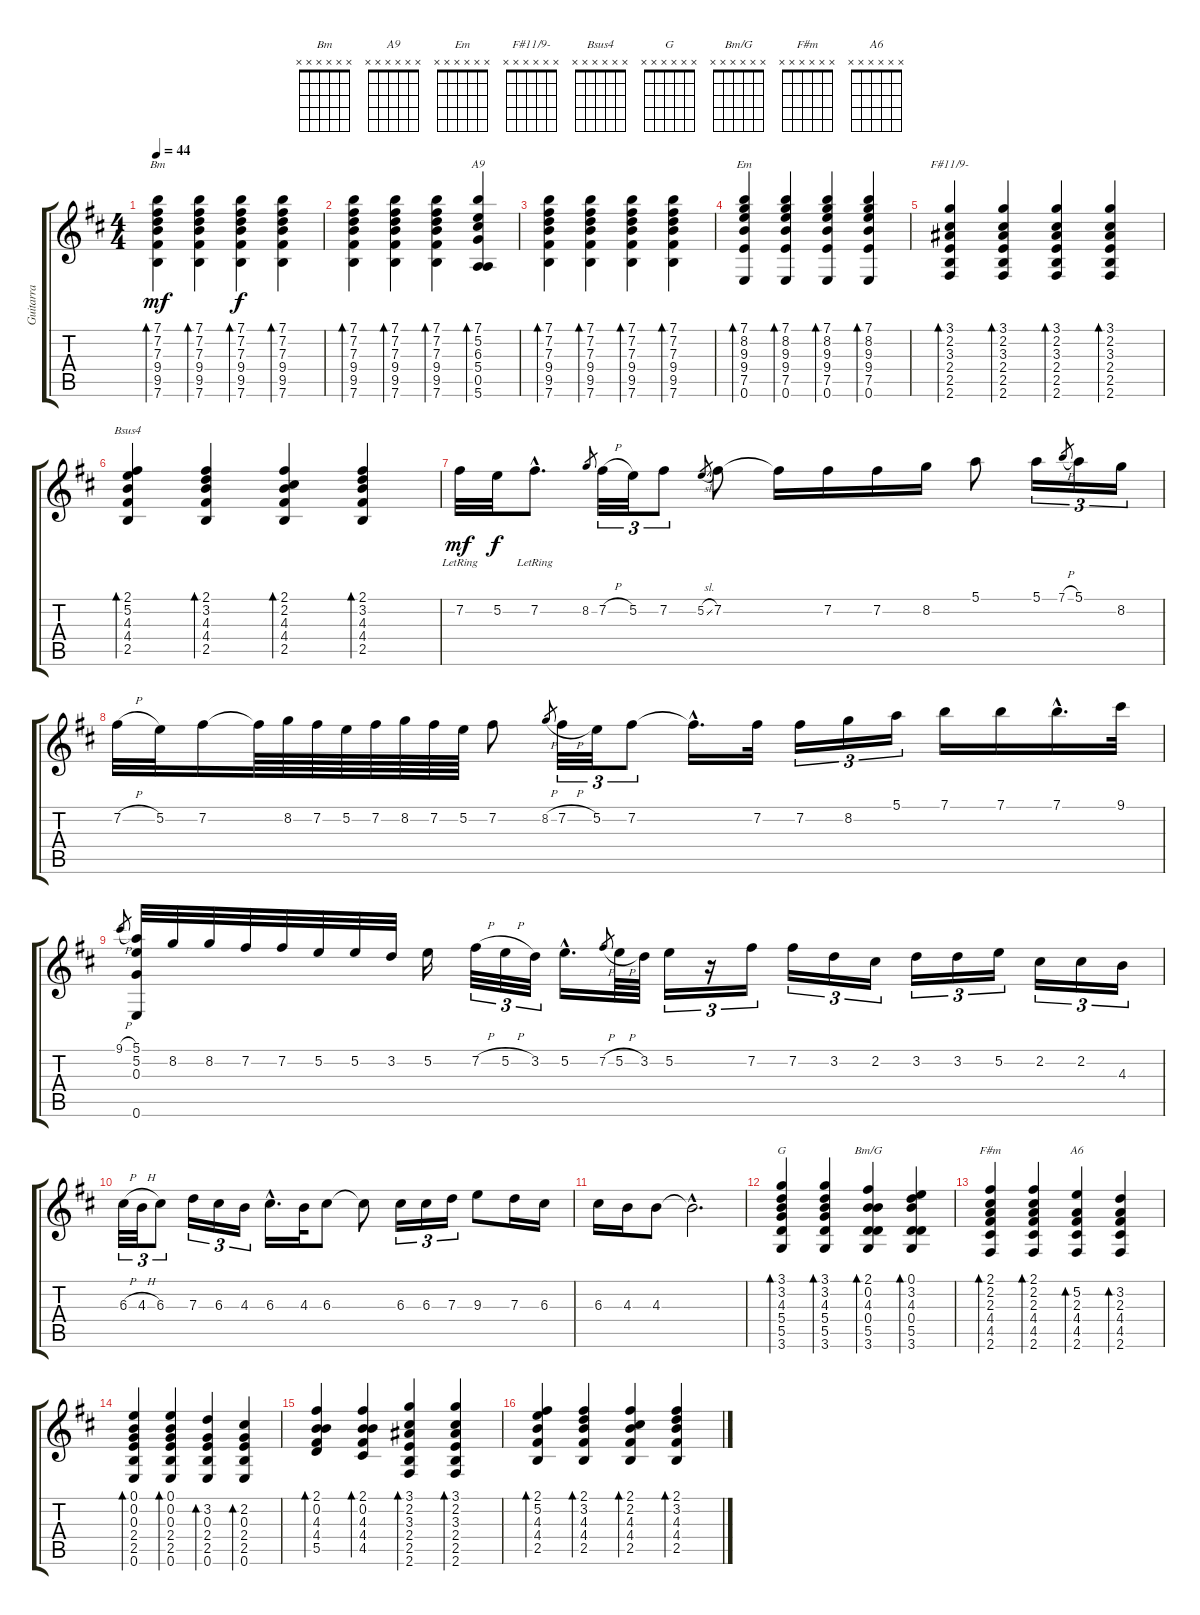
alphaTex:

\track ("Guitarra  Clasica" "Guitarra  ") {instrument acousticguitarnylon}
\staff {score tabs}
\tuning (E4 B3 G3 D3 A2 E2) {hide}
\chord ("Bm" x x x x x x)
\chord ("A9" x x x x x x)
\chord ("Em" x x x x x x)
\chord ("F#11/9-" x x x x x x)
\chord ("Bsus4" x x x x x x)
\chord ("G" x x x x x x)
\chord ("Bm/G" x x x x x x)
\chord ("F#m" x x x x x x)
\chord ("A6" x x x x x x)
\ts (4 4)
\tempo 44
\clef g2
\ks d
(7.1 7.2 7.3 9.4 9.5 7.6).4{bd 60 ch "Bm" dy mf instrument acousticguitarnylon} (7.1 7.2 7.3 9.4 9.5 7.6).4{bd 60} (7.1 7.2 7.3 9.4 9.5 7.6).4{bd 60 dy f} (7.1 7.2 7.3 9.4 9.5 7.6).4{bd 60} |
(7.1 7.2 7.3 9.4 9.5 7.6).4{bd 60} (7.1 7.2 7.3 9.4 9.5 7.6).4{bd 60} (7.1 7.2 7.3 9.4 9.5 7.6).4{bd 60} (7.1 5.2 6.3 5.4 0.5 5.6).4{bd 60 ch "A9"} |
(7.1 7.2 7.3 9.4 9.5 7.6).4{bd 60} (7.1 7.2 7.3 9.4 9.5 7.6).4{bd 60} (7.1 7.2 7.3 9.4 9.5 7.6).4{bd 60} (7.1 7.2 7.3 9.4 9.5 7.6).4{bd 60} |
(7.1 8.2 9.3 9.4 7.5 0.6).4{bd 60 ch "Em"} (7.1 8.2 9.3 9.4 7.5 0.6).4{bd 60} (7.1 8.2 9.3 9.4 7.5 0.6).4{bd 60} (7.1 8.2 9.3 9.4 7.5 0.6).4{bd 60} |
(3.1 2.2 3.3 2.4 2.5 2.6).4{bd 60 ch "F#11/9-"} (3.1 2.2 3.3 2.4 2.5 2.6).4{bd 60} (3.1 2.2 3.3 2.4 2.5 2.6).4{bd 60} (3.1 2.2 3.3 2.4 2.5 2.6).4{bd 60} |
(2.1 5.2 4.3 4.4 2.5).4{bd 60 ch "Bsus4"} (2.1 3.2 4.3 4.4 2.5).4{bd 60} (2.1 2.2 4.3 4.4 2.5).4{bd 60} (2.1 3.2 4.3 4.4 2.5).4{bd 60} |
7.2{lr}.32{dy mf} 5.2.32{dy f} 7.2{hac lr}.8{d} 8.2.8{gr} 7.2{h}.32{tu (3 2)} 5.2.32{tu (3 2)} 7.2.8{tu (3 2)} 5.2{sl}.8{gr} 7.2.8 7.2{t}.16 7.2.16 7.2.16 8.2.16 5.1.8 5.1.16{tu (3 2)} 7.1{h}.8{gr} 5.1.16{tu (3 2)} 8.2.16{tu (3 2)} |
7.2{h}.32 5.2.32 7.2.16 7.2{t}.64 8.2.64 7.2.64 5.2.64 7.2.64 8.2.64 7.2.64 5.2.64 7.2.8 8.2{h}.8{gr} 7.2{h}.32{tu (3 2)} 5.2.32{tu (3 2)} 7.2.8{tu (3 2)} 7.2{hac t}.16{d} 7.2.32 7.2.16{tu (3 2)} 8.2.16{tu (3 2)} 5.1.16{tu (3 2)} 7.1.16 7.1.16 7.1{hac}.16{d} 9.1.32 |
9.1{h}.8{gr} (5.1 5.2 0.3 0.6).32 8.2.32 8.2.32 7.2.32 7.2.32 5.2.32 5.2.32 3.2.32 5.2.16 7.2{h}.32{tu (3 2)} 5.2{h}.32{tu (3 2)} 3.2.32{tu (3 2)} 5.2{hac}.16{d} 7.2{h}.8{gr} 5.2{h}.64 3.2.64 5.2.16{tu (3 2)} r.16{tu (3 2)} 7.2.16{tu (3 2)} 7.2.16{tu (3 2)} 3.2.16{tu (3 2)} 2.2.16{tu (3 2)} 3.2.16{tu (3 2)} 3.2.16{tu (3 2)} 5.2.16{tu (3 2)} 2.2.16{tu (3 2)} 2.2.16{tu (3 2)} 4.3.16{tu (3 2)} |
6.3{h}.32{tu (3 2)} 4.3{h}.32{tu (3 2)} 6.3.8{tu (3 2)} 7.3.16{tu (3 2)} 6.3.16{tu (3 2)} 4.3.16{tu (3 2)} 6.3{hac}.16{d} 4.3.32 6.3.8 6.3{t}.8 6.3.16{tu (3 2)} 6.3.16{tu (3 2)} 7.3.16{tu (3 2)} 9.3.8 7.3.16 6.3.16 |
6.3.16 4.3.16 4.3.8 4.3{hac t}.2{d} |
(3.1 3.2 4.3 5.4 5.5 3.6).4{bd 60 ch "G"} (3.1 3.2 4.3 5.4 5.5 3.6).4{bd 60} (2.1 0.2 4.3 0.4 5.5 3.6).4{bd 60 ch "Bm/G"} (0.1 3.2 4.3 0.4 5.5 3.6).4{bd 60} |
(2.1 2.2 2.3 4.4 4.5 2.6).4{bd 60 ch "F#m"} (2.1 2.2 2.3 4.4 4.5 2.6).4{bd 60} (5.2 2.3 4.4 4.5 2.6).4{bd 60 ch "A6"} (3.2 2.3 4.4 4.5 2.6).4{bd 60} |
(0.1 0.2 0.3 2.4 2.5 0.6).4{bd 60} (0.1 0.2 0.3 2.4 2.5 0.6).4{bd 60} (3.2 0.3 2.4 2.5 0.6).4{bd 60} (2.2 0.3 2.4 2.5 0.6).4{bd 60} |
(2.1 0.2 4.3 4.4 5.5).4{bd 60} (2.1 0.2 4.3 4.4 4.5).4{bd 60} (3.1 2.2 3.3 2.4 2.5 2.6).4{bd 60} (3.1 2.2 3.3 2.4 2.5 2.6).4{bd 60} |
(2.1 5.2 4.3 4.4 2.5).4{bd 60} (2.1 3.2 4.3 4.4 2.5).4{bd 60} (2.1 2.2 4.3 4.4 2.5).4{bd 60} (2.1 3.2 4.3 4.4 2.5).4{bd 60}
